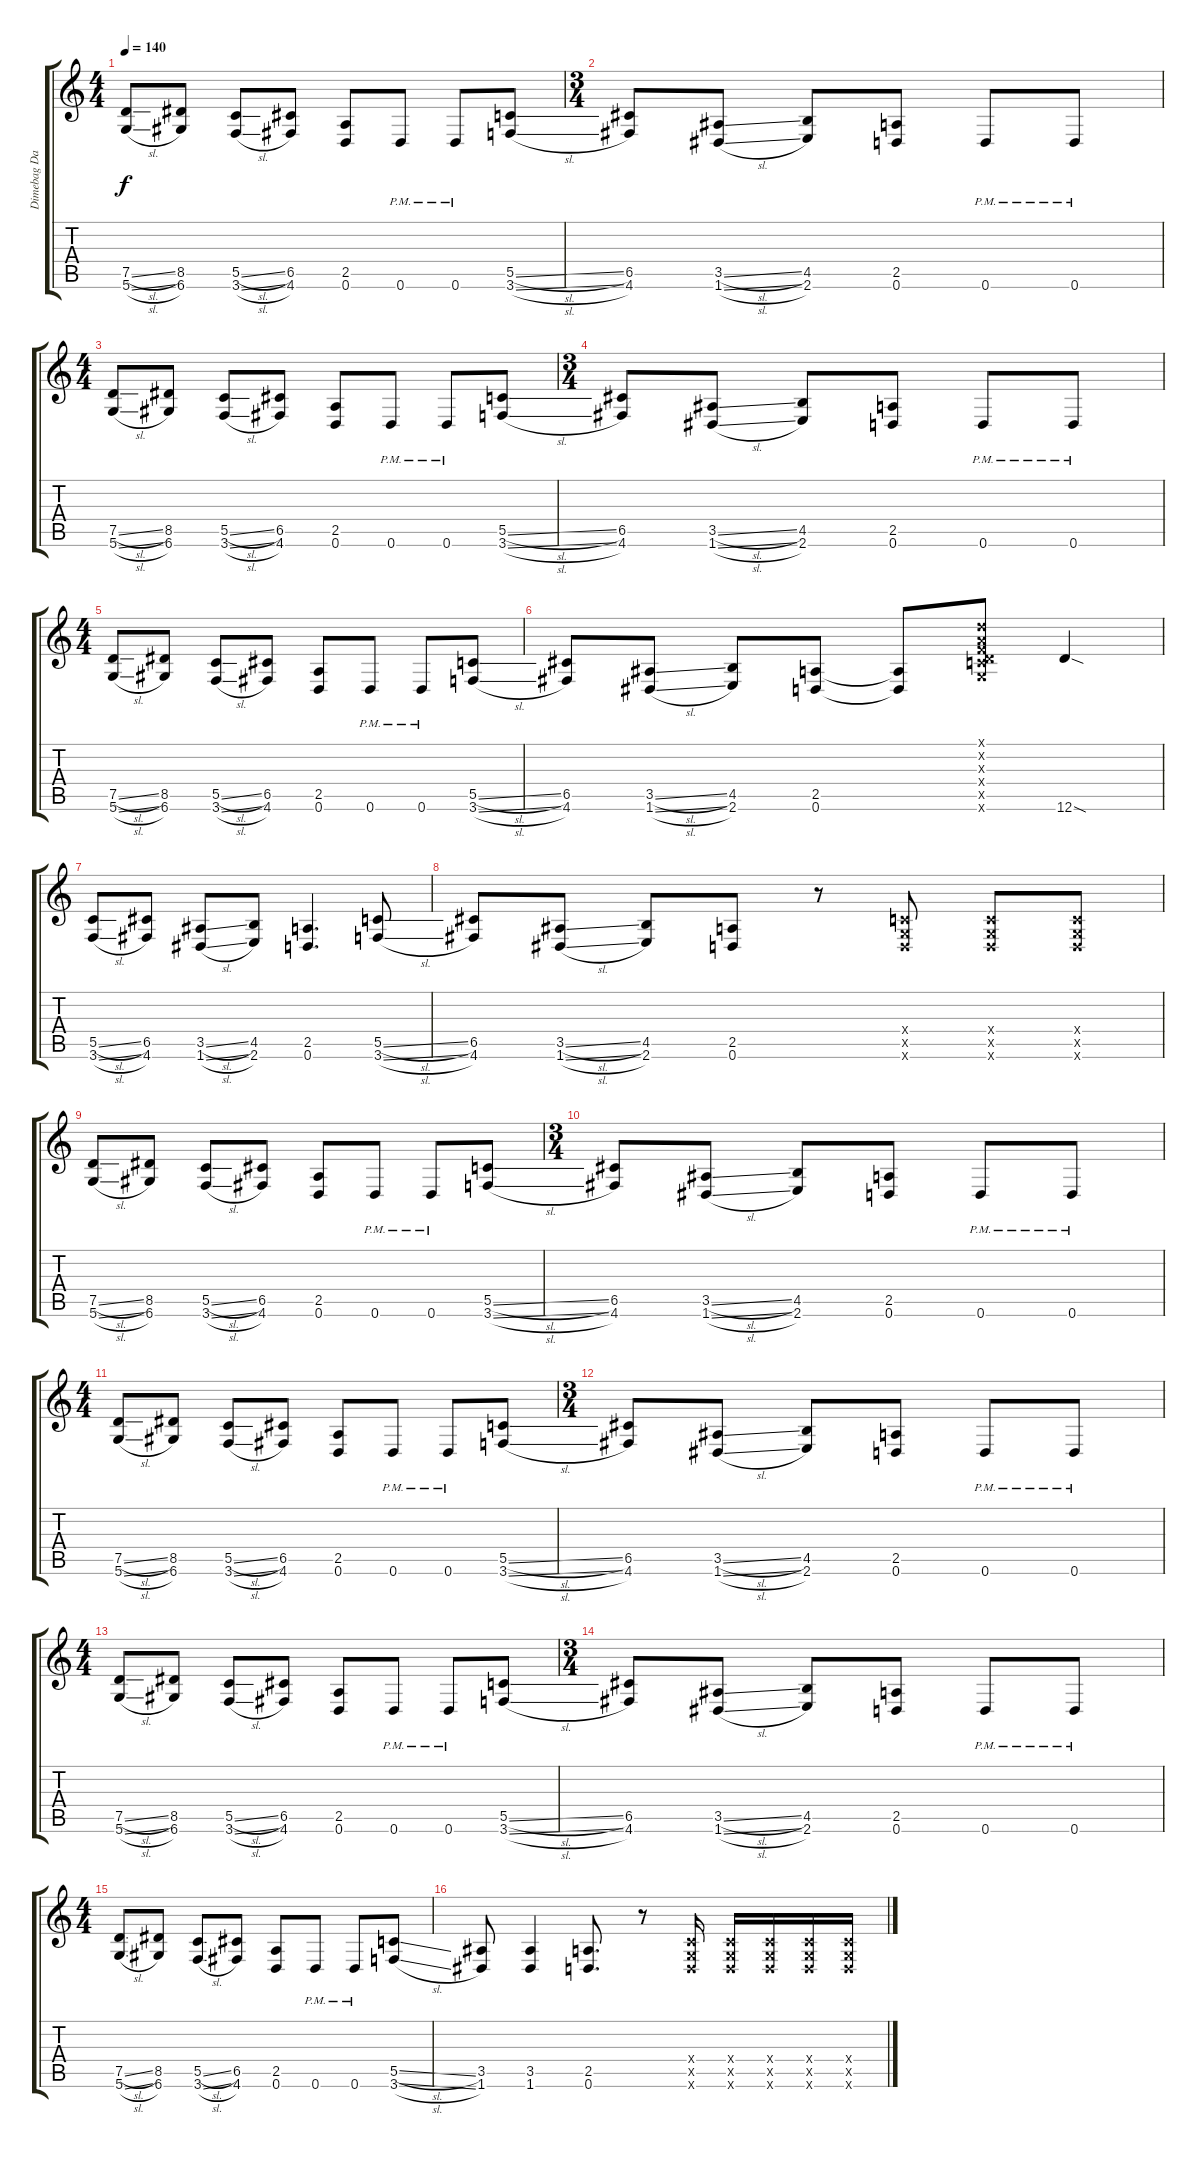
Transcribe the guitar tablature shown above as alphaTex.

\track ("Dimebag Darrell" "Dimebag Da") {instrument overdrivenguitar}
\staff {score tabs}
\tuning (D4 A3 F3 C3 G2 D2) {hide}
\ts (4 4)
\tempo 140
\clef g2
\ks c
(7.5{sl} 5.6{sl}).8{dy f} (8.5 6.6).8 (5.5{sl} 3.6{sl}).8 (6.5 4.6).8 (2.5 0.6).8 0.6{pm}.8 0.6{pm}.8 (5.5{sl} 3.6{sl}).8 |
\ts (3 4)
(6.5 4.6).8 (3.5{sl} 1.6{sl}).8 (4.5 2.6).8 (2.5 0.6).8 0.6{pm}.8 0.6{pm}.8 |
\ts (4 4)
(7.5{sl} 5.6{sl}).8 (8.5 6.6).8 (5.5{sl} 3.6{sl}).8 (6.5 4.6).8 (2.5 0.6).8 0.6{pm}.8 0.6{pm}.8 (5.5{sl} 3.6{sl}).8 |
\ts (3 4)
(6.5 4.6).8 (3.5{sl} 1.6{sl}).8 (4.5 2.6).8 (2.5 0.6).8 0.6{pm}.8 0.6{pm}.8 |
\ts (4 4)
(7.5{sl} 5.6{sl}).8 (8.5 6.6).8 (5.5{sl} 3.6{sl}).8 (6.5 4.6).8 (2.5 0.6).8 0.6{pm}.8 0.6{pm}.8 (5.5{sl} 3.6{sl}).8 |
(6.5 4.6).8 (3.5{sl} 1.6{sl}).8 (4.5 2.6).8 (2.5 0.6).8 (2.5{t} 0.6{t}).8 (0.1{x} 0.2{x} 0.3{x} 0.4{x} 0.5{x} 12.6{x}).8 12.6{sod}.4 |
(5.5{sl} 3.6{sl}).8 (6.5 4.6).8 (3.5{sl} 1.6{sl}).8 (4.5 2.6).8 (2.5 0.6).4{d} (5.5{sl} 3.6{sl}).8 |
(6.5 4.6).8 (3.5{sl} 1.6{sl}).8 (4.5 2.6).8 (2.5 0.6).8 r.8 (0.4{x} 0.5{x} 0.6{x}).8 (0.4{x} 0.5{x} 0.6{x}).8 (0.4{x} 0.5{x} 0.6{x}).8 |
(7.5{sl} 5.6{sl}).8 (8.5 6.6).8 (5.5{sl} 3.6{sl}).8 (6.5 4.6).8 (2.5 0.6).8 0.6{pm}.8 0.6{pm}.8 (5.5{sl} 3.6{sl}).8 |
\ts (3 4)
(6.5 4.6).8 (3.5{sl} 1.6{sl}).8 (4.5 2.6).8 (2.5 0.6).8 0.6{pm}.8 0.6{pm}.8 |
\ts (4 4)
(7.5{sl} 5.6{sl}).8 (8.5 6.6).8 (5.5{sl} 3.6{sl}).8 (6.5 4.6).8 (2.5 0.6).8 0.6{pm}.8 0.6{pm}.8 (5.5{sl} 3.6{sl}).8 |
\ts (3 4)
(6.5 4.6).8 (3.5{sl} 1.6{sl}).8 (4.5 2.6).8 (2.5 0.6).8 0.6{pm}.8 0.6{pm}.8 |
\ts (4 4)
(7.5{sl} 5.6{sl}).8 (8.5 6.6).8 (5.5{sl} 3.6{sl}).8 (6.5 4.6).8 (2.5 0.6).8 0.6{pm}.8 0.6{pm}.8 (5.5{sl} 3.6{sl}).8 |
\ts (3 4)
(6.5 4.6).8 (3.5{sl} 1.6{sl}).8 (4.5 2.6).8 (2.5 0.6).8 0.6{pm}.8 0.6{pm}.8 |
\ts (4 4)
(7.5{sl} 5.6{sl}).8 (8.5 6.6).8 (5.5{sl} 3.6{sl}).8 (6.5 4.6).8 (2.5 0.6).8 0.6{pm}.8 0.6{pm}.8 (5.5{sl} 3.6{sl}).8 |
(3.5 1.6).8 (3.5 1.6).4 (2.5 0.6).8{d} r.8 (0.4{x} 0.5{x} 0.6{x}).16 (0.4{x} 0.5{x} 0.6{x}).16 (0.4{x} 0.5{x} 0.6{x}).16 (0.4{x} 0.5{x} 0.6{x}).16 (0.4{x} 0.5{x} 0.6{x}).16
